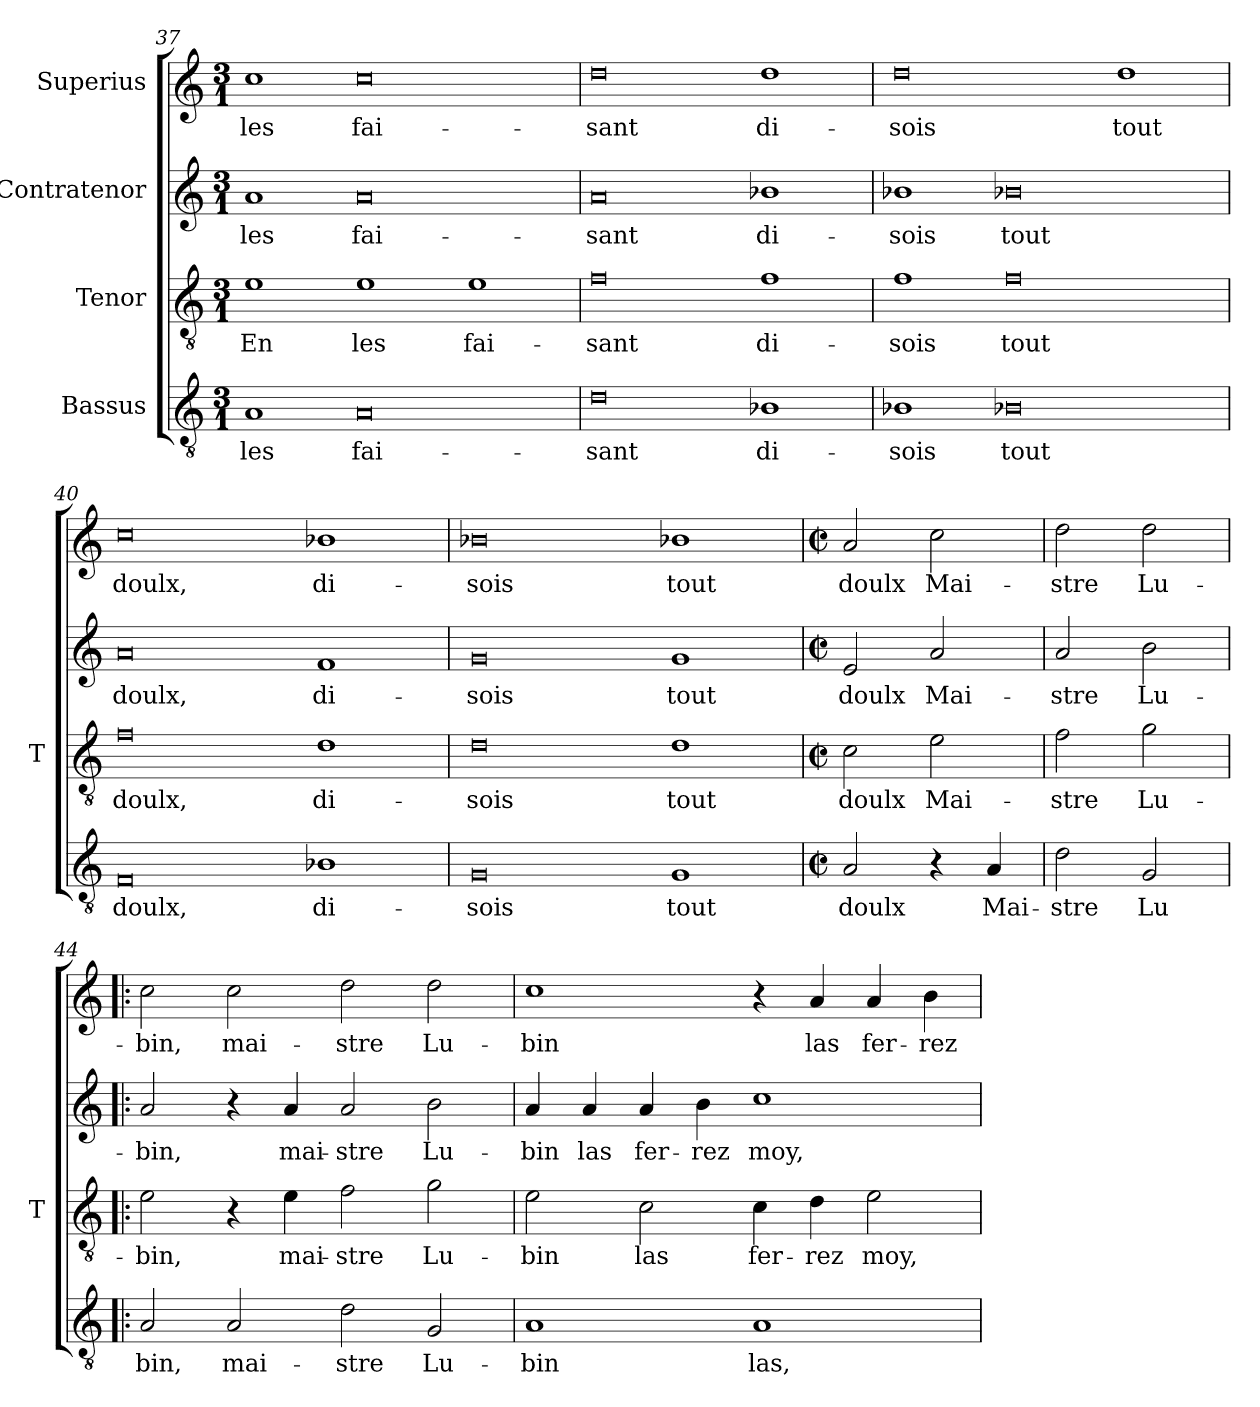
**kern	**text	**kern	**text	**kern	**text	**kern	**text
*part4	*part4	*part3	*part3	*part2	*part2	*part1	*part1
*staff4	*staff4	*staff3	*staff3	*staff2	*staff2	*staff1	*staff1
*I"Bassus	*	*I"Tenor	*	*I"Contratenor	*	*I"Superius	*
*	*	*I'T	*	*	*	*	*
!!LO:PB:g=z
*clefGv2	*	*clefGv2	*	*clefG2	*	*clefG2	*
*k[]	*	*k[]	*	*k[]	*	*k[]	*
*C:	*	*C:	*	*C:	*	*C:	*
*M3/1	*	*M3/1	*	*M3/1	*	*M3/1	*
=37	=37	=37	=37	=37	=37	=37	=37
1A	-les	1e	-En	1a	-les	1cc	-les
0A	fai-	1e	-les	0a	fai-	0cc	fai-
.	.	1e	fai-	.	.	.	.
=38	=38	=38	=38	=38	=38	=38	=38
0d	-sant	0f	-sant	0a	-sant	0dd	-sant
1B-X	di-	1f	di-	1b-X	di-	1dd	di-
=39	=39	=39	=39	=39	=39	=39	=39
1B-X	-sois	1f	-sois	1b-X	-sois	0dd	-sois
0B-X	-tout	0f	-tout	0b-X	-tout	.	.
.	.	.	.	.	.	1dd	-tout
=40	=40	=40	=40	=40	=40	=40	=40
0F	-doulx,	0f	-doulx,	0a	-doulx,	0cc	-doulx,
1B-X	di-	1d	di-	1f	di-	1b-X	di-
=41	=41	=41	=41	=41	=41	=41	=41
0G	-sois	0d	-sois	0g	-sois	0b-X	-sois
1G	-tout	1d	-tout	1g	-tout	1b-X	-tout
=42	=42	=42	=42	=42	=42	=42	=42
*M2/2	*	*M2/2	*	*M2/2	*	*M2/2	*
*met(c|)	*	*met(c|)	*	*met(c|)	*	*met(c|)	*
2A	-doulx	2c	-doulx	2e	-doulx	2a	-doulx
4r	.	2e	Mai-	2a	Mai-	2cc	Mai-
4A	Mai-	.	.	.	.	.	.
!!LO:LB:g=z
=43	=43	=43	=43	=43	=43	=43	=43
2d	-stre	2f	-stre	2a	-stre	2dd	-stre
2G	-Lu	2g	Lu-	2b	Lu-	2dd	Lu-
=44!|:	=44!|:	=44!|:	=44!|:	=44!|:	=44!|:	=44!|:	=44!|:
2A	-bin,	2e	-bin,	2a	-bin,	2cc	-bin,
2A	mai-	4r	.	4r	.	2cc	mai-
.	.	4e	mai-	4a	mai-	.	.
2d	-stre	2f	-stre	2a	-stre	2dd	-stre
2G	Lu-	2g	Lu-	2b	Lu-	2dd	Lu-
=45	=45	=45	=45	=45	=45	=45	=45
1A	-bin	2e	-bin	4a	-bin	1cc	-bin
.	.	.	.	4a	-las	.	.
.	.	2c	-las	4a	fer-	.	.
.	.	.	.	4b	-rez	.	.
1A	-las,	4c	fer-	1cc	-moy,	4r	.
.	.	4d	-rez	.	.	4a	-las
.	.	2e	-moy,	.	.	4a	fer-
.	.	.	.	.	.	4b	-rez
=	=	=	=	=	=	=	=
*-	*-	*-	*-	*-	*-	*-	*-
